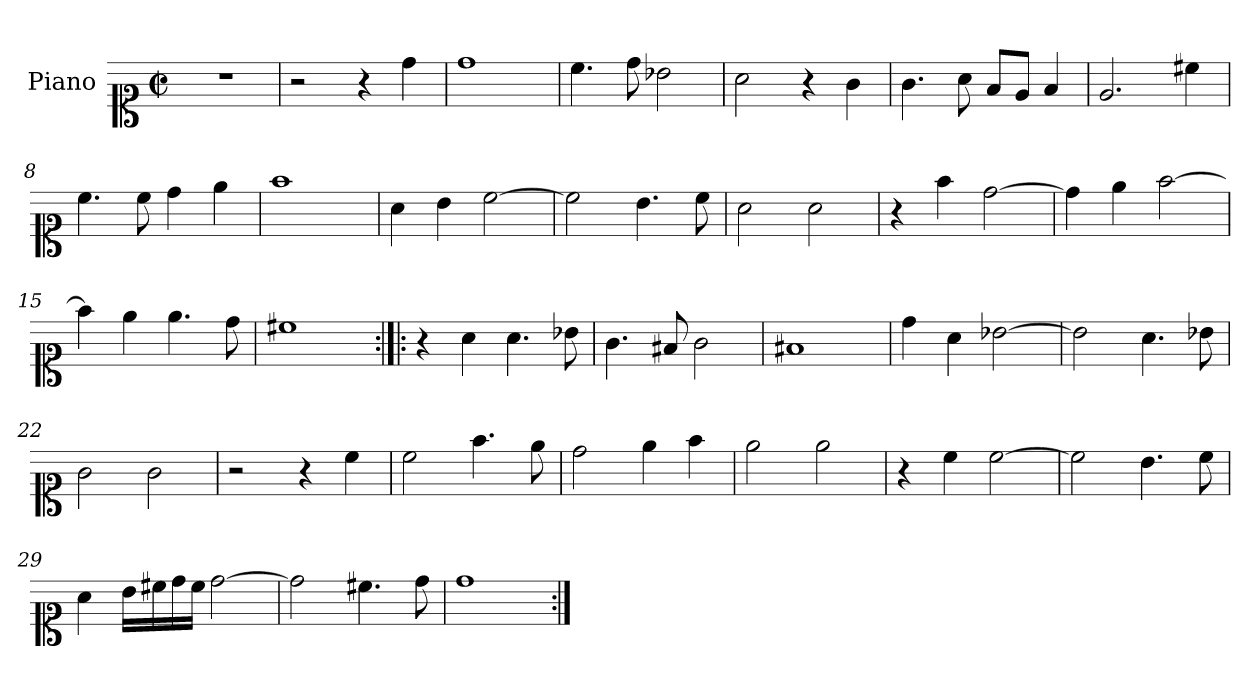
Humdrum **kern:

**kern
*part1
*staff1
*I"Piano
*I'Pno.
*clefC1
*k[]
*M2/2
*met(c|)
=1
1r
=2
2r
4r
4dd\
=3
1dd
=4
4.cc\
8dd\
2b-X\
=5
2a\
4r
4g\
=6
4.g\
8a\
8f/L
8e/J
4f/
=7
2.e/
4cc#X\
=8
4.cc\
8cc\
4dd\
4ee\
=9
1ff
=10
4a\
4b\
[2cc\
=11
2cc\]
4.b\
8cc\
!!LO:LB:g=z
=12
2a\
2a\
=13
4r
4ff\
[2dd\
=14
4dd\]
4ee\
[2ff\
=15
4ff\]
4ee\
4.ee\
8dd\
=16
1cc#X
=17:|!|:
4r
4a\
4.a\
8b-X\
=18
4.g\
8f#X/
2g\
=19
1f#X
=20
4dd\
4a\
[2b-X\
!!LO:LB:g=z
=21
2b-\]
4.a\
8b-X\
=22
2g\
2g\
=23
2r
4r
4cc\
=24
2cc\
4.ff\
8ee\
=25
2dd\
4ee\
4ff\
=26
2ee\
2ee\
=27
4r
4cc\
[2cc\
=28
2cc\]
4.b\
8cc\
=29
4a\
16b\LL
16cc#X\
16dd\
16cc#\JJ
[2dd\
=30
2dd\]
4.cc#X\
8dd\
!!LO:LB:g=z
=31
1dd
=:|!
*-
